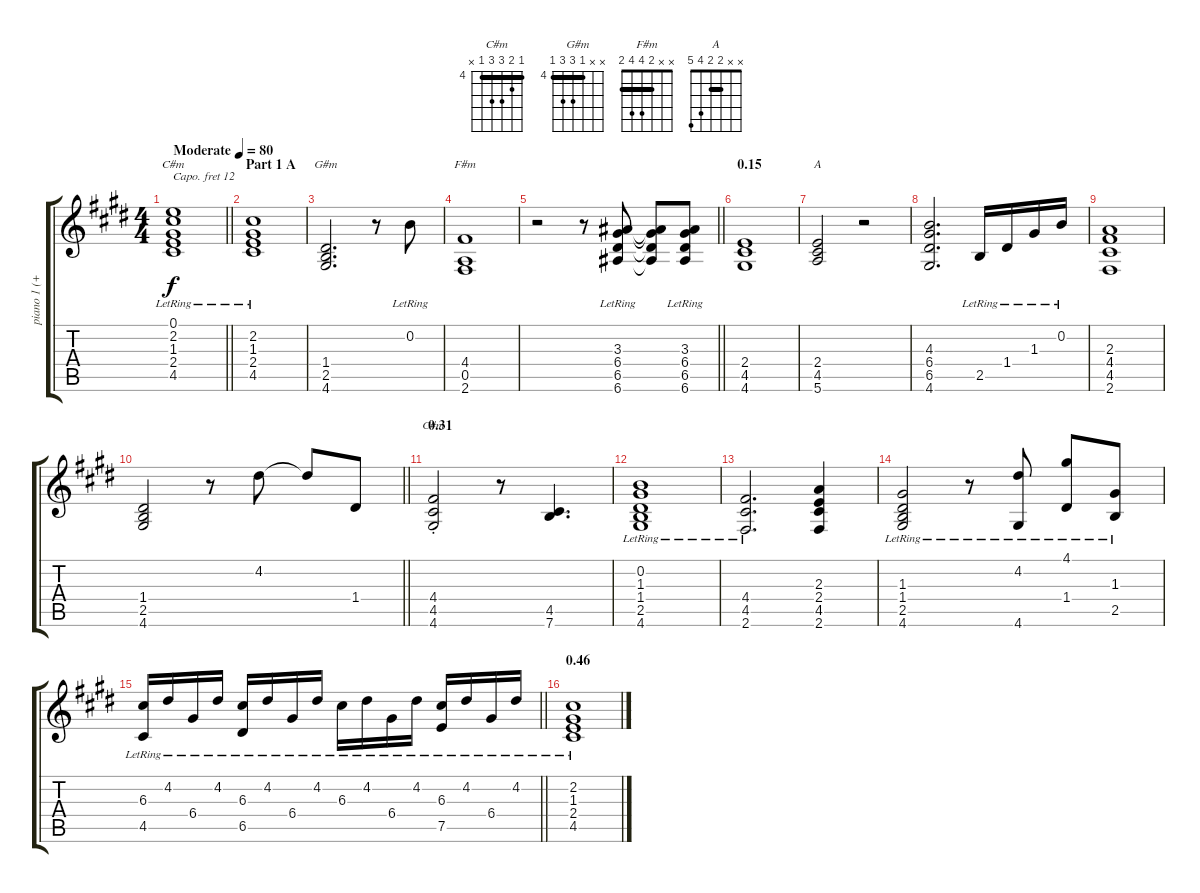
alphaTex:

\track ("piano 1 (+12)" "piano 1 (+") {instrument acousticgrandpiano}
\staff {score tabs}
\capo 12
\tuning (E4 B3 G3 D3 A2 E2) {hide}
\chord ("C#m" x 5 6 6 4 x) {firstfret 4}
\chord ("G#m" x x 4 6 6 4) {firstfret 4 barre 4}
\chord ("F#m" x x 2 4 4 2) {barre 2}
\chord ("A" x x 2 2 4 5) {barre 2}
\chord ("C#m" 4 5 6 6 4 x) {firstfret 4 barre 4}
\ts (4 4)
\tempo (80 "Moderate")
\clef g2
\barLineRight lightlight
\ks e
(0.1{lr} 2.2{lr} 1.3{lr} 2.4{lr} 4.5{lr}).1{ch "C#m" dy f instrument acousticgrandpiano} |
\section ("" "Part 1 A")
(2.2{lr} 1.3{lr} 2.4{lr} 4.5{lr}).1 |
(1.4 2.5 4.6).2{d ch "G#m"} r.8 0.2{lr}.8 |
(4.4 0.5 2.6).1{ch "F#m"} |
\barLineRight lightlight
r.2 r.8 (3.3{lr} 6.4{lr} 6.5{lr} 6.6{lr}).8 (3.3{t} 6.4{t} 6.5{t} 6.6{t}).8 (3.3{lr} 6.4{lr} 6.5{lr} 6.6{lr}).8 |
\section ("" "0.15")
(2.4 4.5 4.6).1 |
(2.4 4.5 5.6).2{ch "A"} r.2 |
(4.3 6.4 6.5 4.6).2{d} 2.5{lr}.16 1.4{lr}.16 1.3{lr}.16 0.2{lr}.16 |
(2.3 4.4 4.5 2.6).1 |
\barLineRight lightlight
(1.4 2.5 4.6).2 r.8 4.2.8 4.2{t}.8 1.4.8 |
\section ("" "0.31")
(4.4{st} 4.5{st} 4.6{st}).2{ch "C#m"} r.8 (4.5 7.6).4{d} |
(0.2 1.3{lr} 1.4{lr} 2.5{lr} 4.6{lr}).1 |
(4.4 4.5 2.6{lr}).2{d} (2.3 2.4 4.5 2.6).4 |
(1.3{lr} 1.4{lr} 2.5 4.6{lr}).2 r.8 (4.2{lr} 4.6{lr}).8 (4.1{lr} 1.4{lr}).8 (1.3{lr} 2.5{lr}).8 |
\barLineRight lightlight
(6.3{lr} 4.5{lr}).16 4.2{lr}.16 6.4{lr}.16 4.2{lr}.16 (6.3{lr} 6.5{lr}).16 4.2{lr}.16 6.4{lr}.16 4.2{lr}.16 6.3{lr}.16 4.2{lr}.16 6.4{lr}.16 4.2{lr}.16 (6.3{lr} 7.5{lr}).16 4.2{lr}.16 6.4{lr}.16 4.2{lr}.16 |
\section ("" "0.46")
(2.2{lr} 1.3{lr} 2.4{lr} 4.5{lr}).1
